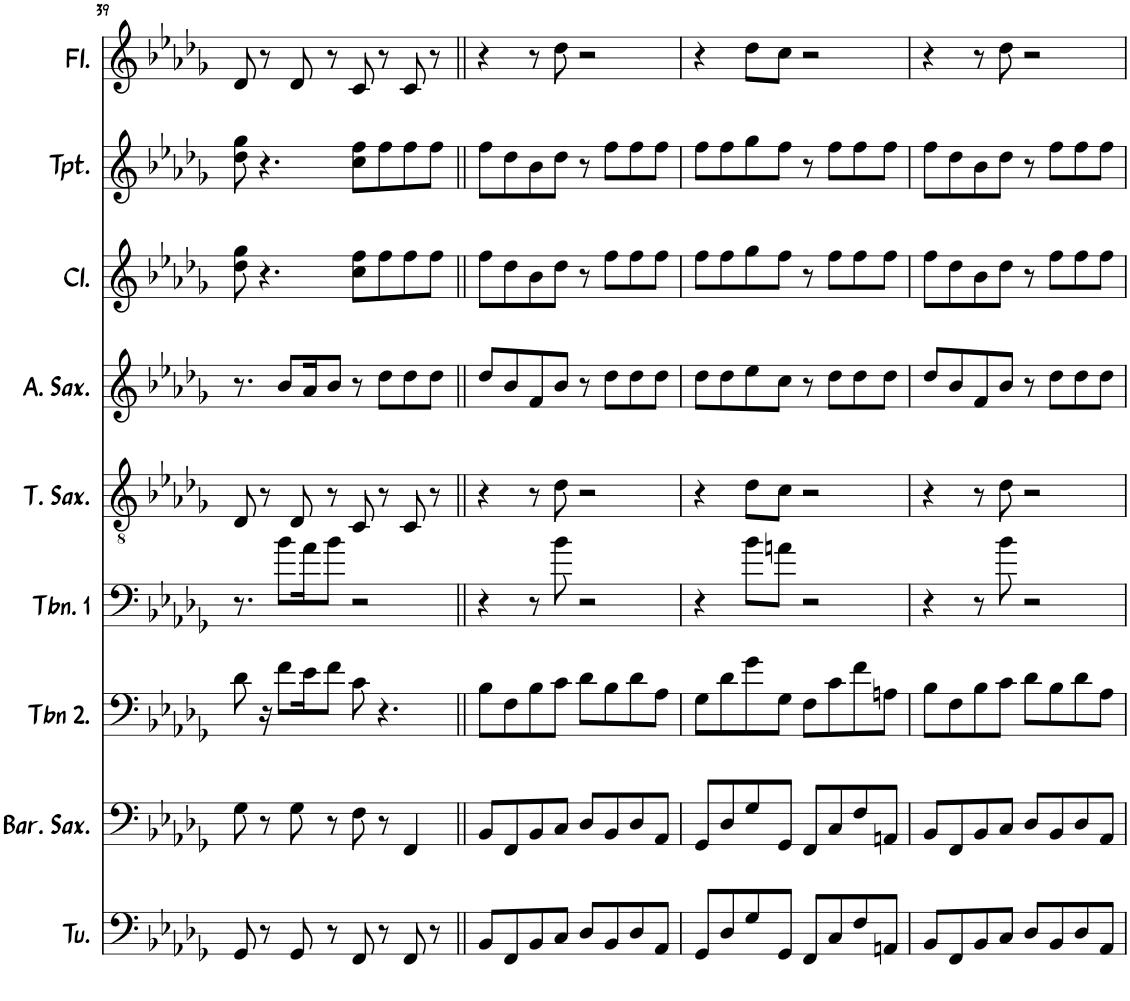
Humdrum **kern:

**kern	**kern	**kern	**kern	**kern	**kern	**kern	**kern	**kern
*part9	*part8	*part7	*part6	*part5	*part4	*part3	*part2	*part1
*staff9	*staff8	*staff7	*staff6	*staff5	*staff4	*staff3	*staff2	*staff1
*I"Tuba	*I"Baritone Saxophone	*I"Trombone 2	*I"Trombone 1	*I"Tenor Saxophone	*I"Alto Saxophone	*I"Clarinet	*I"Trumpet	*I"Flute
*I'Tu.	*I'Bar. Sax.	*I'Tbn 2.	*I'Tbn. 1	*I'T. Sax.	*I'A. Sax.	*I'Cl.	*I'Tpt.	*I'Fl.
!!LO:PB:g=z
*clefF4	*clefF4	*clefF4	*clefF4	*clefGv2	*clefG2	*clefG2	*clefG2	*clefG2
*	*ITrd12c21	*	*	*ITrd8c14	*ITrd5c9	*ITrd1c2	*ITrd1c2	*
*k[b-e-a-d-g-]	*k[b-e-a-d-g-]	*k[b-e-a-d-g-]	*k[b-e-a-d-g-]	*k[b-e-a-d-g-]	*k[b-e-a-d-g-]	*k[b-e-a-d-g-]	*k[b-e-a-d-g-]	*k[b-e-a-d-g-]
*M4/4	*M4/4	*M4/4	*M4/4	*M4/4	*M4/4	*M4/4	*M4/4	*M4/4
=39	=39	=39	=39	=39	=39	=39	=39	=39
8GG-/	8G-\	8d-\	8.r	8D-/	8.r	8dd-\ 8gg-\	8dd-\ 8gg-\	8d-/
8r	8r	16r	.	8r	.	4.r	4.r	8r
.	.	8f\L	8b-\L	.	8b-/L	.	.	.
8GG-/	8G-\	.	.	8D-/	.	.	.	8d-/
.	.	16e-\K	16a-\K	.	16a-/K	.	.	.
8r	8r	8f\J	8b-\J	8r	8b-/J	.	.	8r
8FF/	8F\	8c\	2r	8C/	8r	8cc\ 8ff\L	8cc\ 8ff\L	8c/
8r	8r	4.r	.	8r	8dd-\L	8ff\	8ff\	8r
8FF/	4FF/	.	.	8C/	8dd-\	8ff\	8ff\	8c/
8r	.	.	.	8r	8dd-\J	8ff\J	8ff\J	8r
=40||	=40||	=40||	=40||	=40||	=40||	=40||	=40||	=40||
8BB-/L	8BB-/L	8B-\L	4r	4r	8dd-/L	8ff\L	8ff\L	4r
8FF/	8FF/	8F\	.	.	8b-/	8dd-\	8dd-\	.
8BB-/	8BB-/	8B-\	8r	8r	8f/	8b-\	8b-\	8r
8C/J	8C/J	8c\J	8b-\	8d-\	8b-/J	8dd-\J	8dd-\J	8dd-\
8D-/L	8D-/L	8d-\L	2r	2r	8r	8r	8r	2r
8BB-/	8BB-/	8B-\	.	.	8dd-\L	8ff\L	8ff\L	.
8D-/	8D-/	8d-\	.	.	8dd-\	8ff\	8ff\	.
8AA-/J	8AA-/J	8A-\J	.	.	8dd-\J	8ff\J	8ff\J	.
=41	=41	=41	=41	=41	=41	=41	=41	=41
8GG-/L	8GG-/L	8G-\L	4r	4r	8dd-\L	8ff\L	8ff\L	4r
8D-/	8D-/	8d-\	.	.	8dd-\	8ff\	8ff\	.
8G-/	8G-/	8g-\	8b-\L	8d-\L	8ee-\	8gg-\	8gg-\	8dd-\L
8GG-/J	8GG-/J	8G-\J	8an\J	8c\J	8cc\J	8ff\J	8ff\J	8cc\J
8FF/L	8FF/L	8F\L	2r	2r	8r	8r	8r	2r
8C/	8C/	8c\	.	.	8dd-\L	8ff\L	8ff\L	.
8F/	8F/	8f\	.	.	8dd-\	8ff\	8ff\	.
8AAn/J	8AAn/J	8An\J	.	.	8dd-\J	8ff\J	8ff\J	.
=42	=42	=42	=42	=42	=42	=42	=42	=42
8BB-/L	8BB-/L	8B-\L	4r	4r	8dd-/L	8ff\L	8ff\L	4r
8FF/	8FF/	8F\	.	.	8b-/	8dd-\	8dd-\	.
8BB-/	8BB-/	8B-\	8r	8r	8f/	8b-\	8b-\	8r
8C/J	8C/J	8c\J	8b-\	8d-\	8b-/J	8dd-\J	8dd-\J	8dd-\
8D-/L	8D-/L	8d-\L	2r	2r	8r	8r	8r	2r
8BB-/	8BB-/	8B-\	.	.	8dd-\L	8ff\L	8ff\L	.
8D-/	8D-/	8d-\	.	.	8dd-\	8ff\	8ff\	.
8AA-/J	8AA-/J	8A-\J	.	.	8dd-\J	8ff\J	8ff\J	.
=	=	=	=	=	=	=	=	=
*-	*-	*-	*-	*-	*-	*-	*-	*-
